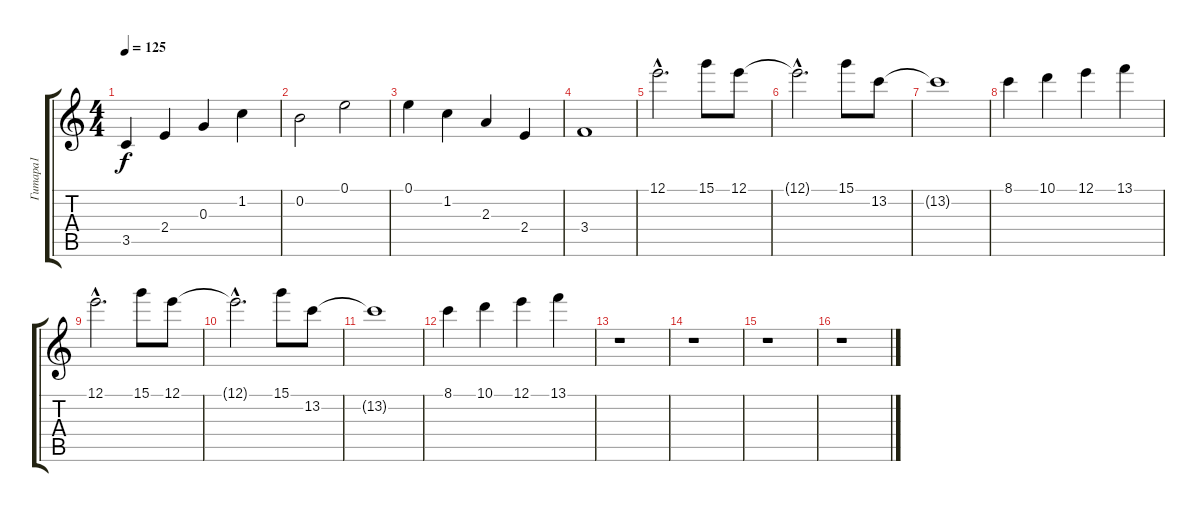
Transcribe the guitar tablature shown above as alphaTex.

\track ("Гитара1" "Гитара1") {instrument distortionguitar}
\staff {score tabs}
\tuning (E4 B3 G3 D3 A2 E2) {hide}
\ts (4 4)
\tempo 125
\clef g2
\ks c
3.5.4{dy f} 2.4.4 0.3.4 1.2.4 |
0.2.2 0.1.2 |
0.1.4 1.2.4 2.3.4 2.4.4 |
3.4.1 |
12.1{hac}.2{d} 15.1.8 12.1.8 |
12.1{hac t}.2{d} 15.1.8 13.2.8 |
13.2{t}.1 |
8.1.4 10.1.4 12.1.4 13.1.4 |
12.1{hac}.2{d} 15.1.8 12.1.8 |
12.1{hac t}.2{d} 15.1.8 13.2.8 |
13.2{t}.1 |
8.1.4 10.1.4 12.1.4 13.1.4 |
r.1 |
r.1 |
r.1 |
r.1
